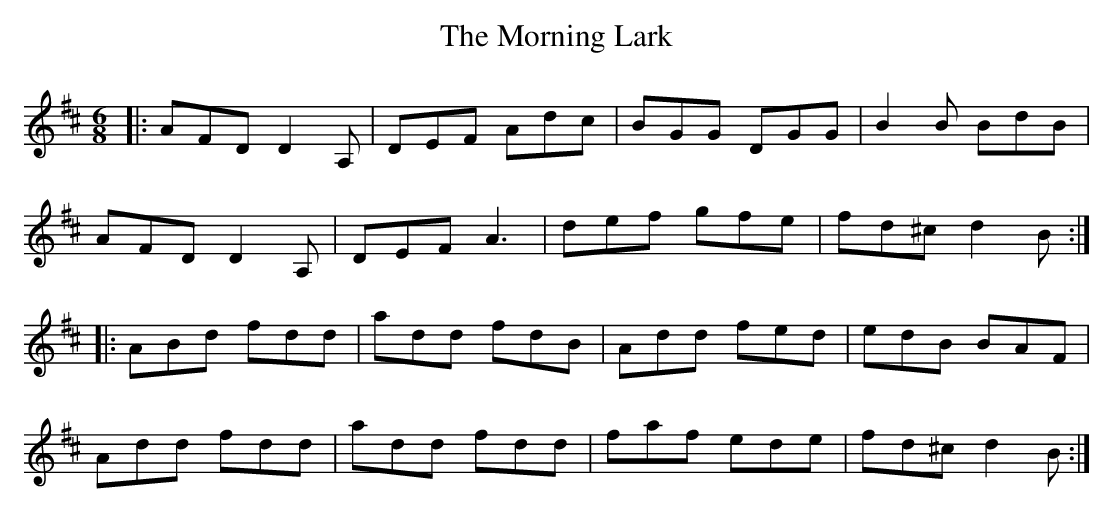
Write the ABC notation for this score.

X:1
T: The Morning Lark
M: 6/8
L: 1/8
K: Dmaj
|:AFD D2A,|DEF Adc|BGG DGG|B2B BdB|
AFD D2A,|DEF A3|def gfe|fd^c d2B:|
|:ABd fdd|add fdB|Add fed|edB BAF|
Add fdd|add fdd|faf ede|fd^c d2B:|
